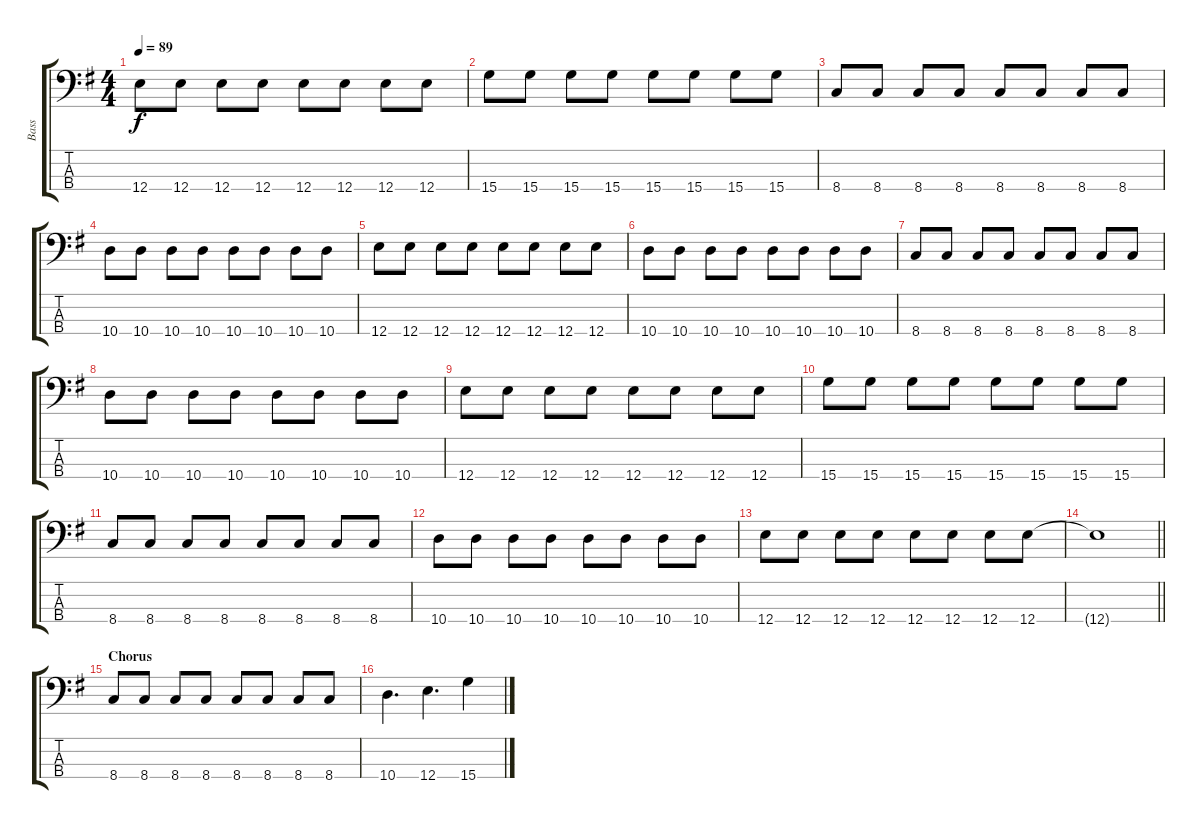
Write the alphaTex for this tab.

\track ("Bass" "Bass") {instrument electricbassfinger}
\staff {score tabs}
\tuning (G2 D2 A1 E1) {hide}
\ts (4 4)
\tempo 89
\clef f4
\ks g
12.4.8{dy f} 12.4.8 12.4.8 12.4.8 12.4.8 12.4.8 12.4.8 12.4.8 |
15.4.8 15.4.8 15.4.8 15.4.8 15.4.8 15.4.8 15.4.8 15.4.8 |
8.4.8 8.4.8 8.4.8 8.4.8 8.4.8 8.4.8 8.4.8 8.4.8 |
10.4.8 10.4.8 10.4.8 10.4.8 10.4.8 10.4.8 10.4.8 10.4.8 |
12.4.8 12.4.8 12.4.8 12.4.8 12.4.8 12.4.8 12.4.8 12.4.8 |
10.4.8 10.4.8 10.4.8 10.4.8 10.4.8 10.4.8 10.4.8 10.4.8 |
8.4.8 8.4.8 8.4.8 8.4.8 8.4.8 8.4.8 8.4.8 8.4.8 |
10.4.8 10.4.8 10.4.8 10.4.8 10.4.8 10.4.8 10.4.8 10.4.8 |
12.4.8 12.4.8 12.4.8 12.4.8 12.4.8 12.4.8 12.4.8 12.4.8 |
15.4.8 15.4.8 15.4.8 15.4.8 15.4.8 15.4.8 15.4.8 15.4.8 |
8.4.8 8.4.8 8.4.8 8.4.8 8.4.8 8.4.8 8.4.8 8.4.8 |
10.4.8 10.4.8 10.4.8 10.4.8 10.4.8 10.4.8 10.4.8 10.4.8 |
12.4.8 12.4.8 12.4.8 12.4.8 12.4.8 12.4.8 12.4.8 12.4.8 |
\barLineRight lightlight
12.4{t}.1 |
\section ("" "Chorus")
8.4.8 8.4.8 8.4.8 8.4.8 8.4.8 8.4.8 8.4.8 8.4.8 |
10.4.4{d} 12.4.4{d} 15.4.4
